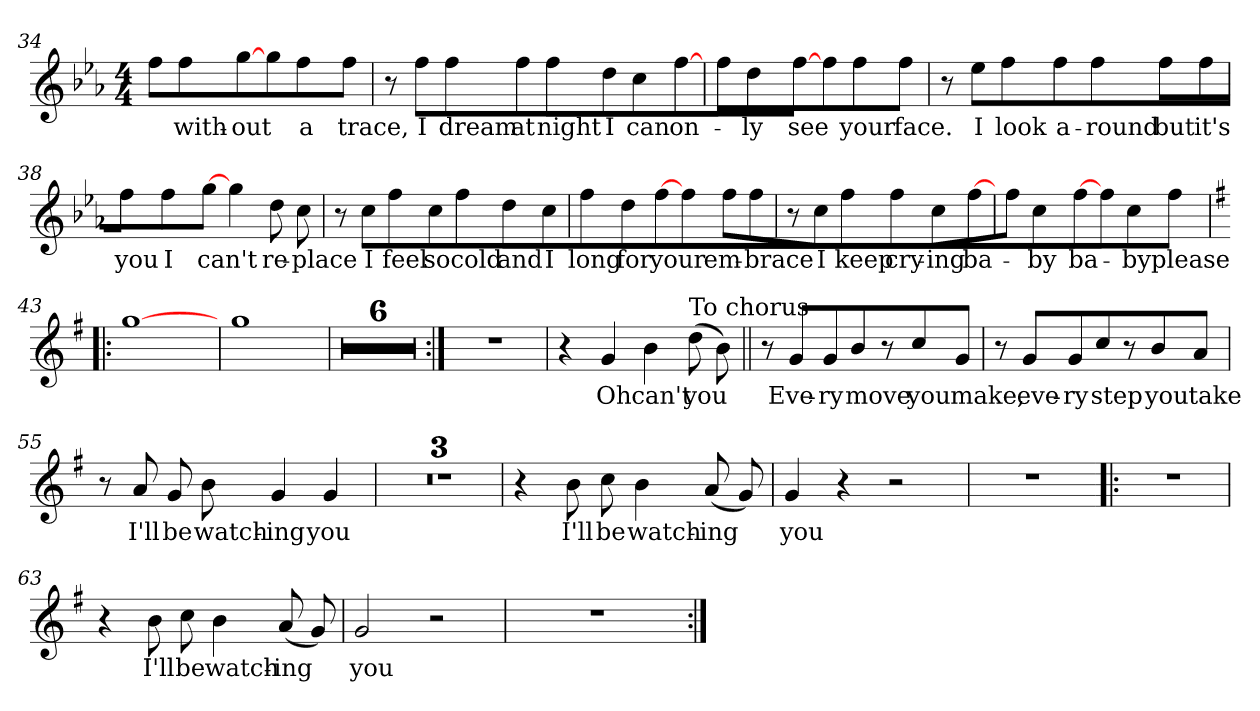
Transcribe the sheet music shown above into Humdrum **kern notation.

**kern	**text
*part1	*part1
*staff1	*staff1
*clefG2	*
*k[b-e-a-]	*
*E-:	*
*M4/4	*
=34	=34
8ffJ	.
4ff	-with-
[8ggJ	-out
8ggJ	.
4ff	-a
8ffJ	-trace,
=35	=35
8r	.
8ffL	-I
8ff	-dream
8ff	-at
8ffL	-night
8dd	-I
8cc	-can
[8ff	-on-
=36	=36
8ffJ	.
4dd	-ly
[8ffJ	-see
8ffJ	.
4ff	-your
8ffJ	-face.
!!LO:LB:g=z
=37	=37
8r	.
8ee-L	-I
8ff	-look
8ff	-a-
4ff	-round
8ffL	-but
8ff	-it's
=38	=38
8ffJ	-you
4ff	-I
[8ggJ	-can't
4gg	.
8ddL	-re-
8cc	-place
=39	=39
8r	.
8ccL	-I
8ff	-feel
8cc	-so
4ff	-cold
8ddL	-and
8cc	-I
=40	=40
4ff	-long
8ddL	-for
[8ff	-your
4ff	.
8ffL	-em-
8ff	-brace
!!LO:LB:g=z
=41	=41
8r	.
8ccJ	-I
4ff	-keep
4ff	-cry-
8ccL	-ing
[8ff	-ba-
=42	=42
8ffJ	.
4cc	-by
[8ffJ	-ba-
8ffJ	.
4cc	-by
8ffJ	-please
=43!|:	=43!|:
*k[f#]	*
*G:	*
[1gg	.
=44	=44
1gg	.
!!LO:LB:g=z
=45	=45
1r	.
=46	=46
1r	.
=47	=47
1r	.
=48	=48
1r	.
!!LO:LB:g=z
=49	=49
1r	.
=50	=50
1r	.
=51:|!	=51:|!
1r	.
=52	=52
4r	.
4g	-Oh
4b	-can't
!LO:TX:a:t=To chorus	!
(8ddL	-you
8b)	.
!!LO:LB:g=z
=53||	=53||
8r	.
8gL	-Eve-
8g	-ry
8b	-move
8r	.
4cc	-you
8gJ	-make,
=54	=54
8r	.
8gL	-eve-
8g	-ry
8cc	-step
8r	.
4b	-you
8aJ	-take
=55	=55
8r	.
8aL	-I'll
8g	-be
8b	-watch-
4g	-ing
4g	-you
=56	=56
1r	.
!!LO:LB:g=z
=57	=57
1r	.
=58	=58
1r	.
=59	=59
4r	.
8bL	-I'll
8cc	-be
4b	-watch-
(8aL	-ing
8g)	.
=60	=60
4g	-you
4r	.
2r	.
=61	=61
1r	.
!!LO:LB:g=z
=62!|:	=62!|:
1r	.
=63	=63
4r	.
8bL	-I'll
8cc	-be
4b	-watch-
(8aL	-ing
8g)	.
=64	=64
2g	-you
2r	.
=65	=65
*^	*
1r	4ryy	.
.	32ryy	.
.	2ryy	.
.	8..ryy	.
*v	*v	*
=:|!	=:|!
*-	*-
